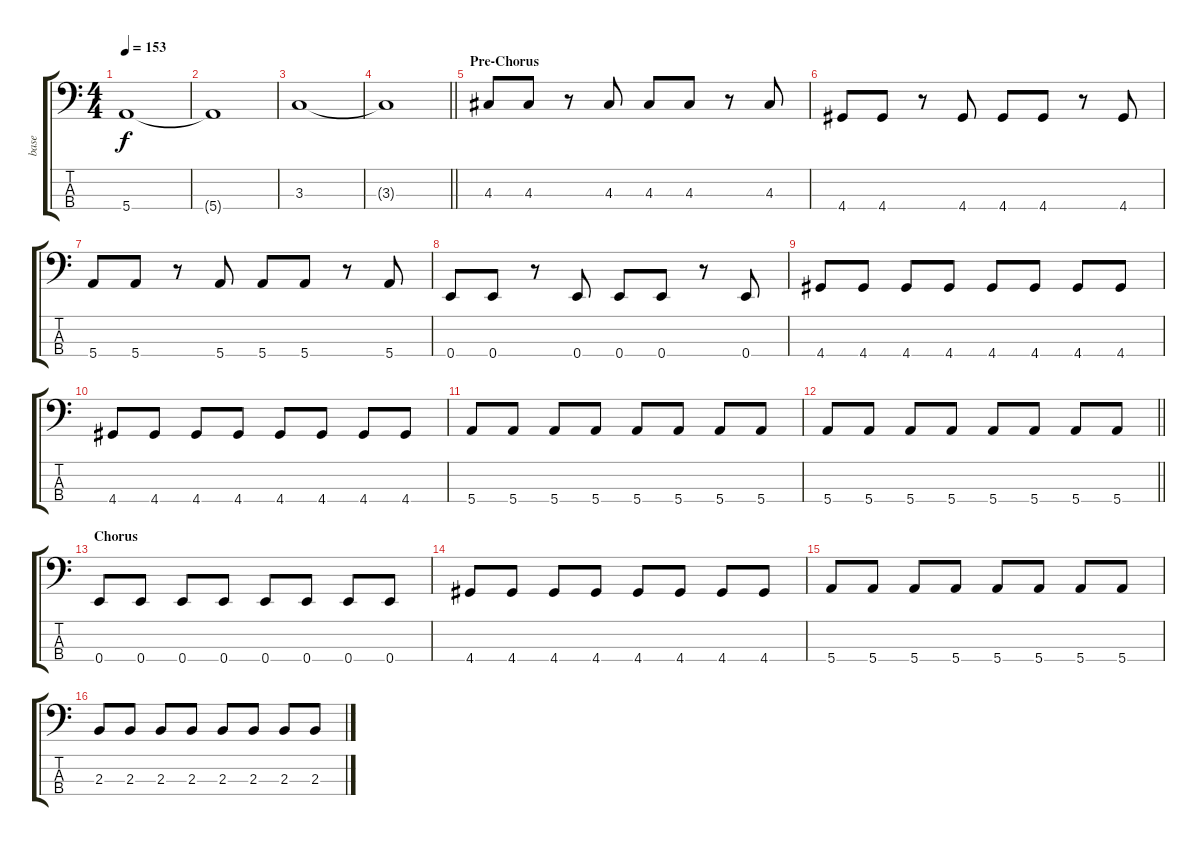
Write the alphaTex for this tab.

\track ("base" "base") {instrument electricbassfinger}
\staff {score tabs}
\tuning (G2 D2 A1 E1) {hide}
\ts (4 4)
\tempo 153
\clef f4
\ks c
5.4.1{dy f} |
5.4{t}.1 |
3.3.1 |
\barLineRight lightlight
3.3{t}.1 |
\section ("" "Pre-Chorus")
4.3.8 4.3.8 r.8 4.3.8 4.3.8 4.3.8 r.8 4.3.8 |
4.4.8 4.4.8 r.8 4.4.8 4.4.8 4.4.8 r.8 4.4.8 |
5.4.8 5.4.8 r.8 5.4.8 5.4.8 5.4.8 r.8 5.4.8 |
0.4.8 0.4.8 r.8 0.4.8 0.4.8 0.4.8 r.8 0.4.8 |
4.4.8 4.4.8 4.4.8 4.4.8 4.4.8 4.4.8 4.4.8 4.4.8 |
4.4.8 4.4.8 4.4.8 4.4.8 4.4.8 4.4.8 4.4.8 4.4.8 |
5.4.8 5.4.8 5.4.8 5.4.8 5.4.8 5.4.8 5.4.8 5.4.8 |
\barLineRight lightlight
5.4.8 5.4.8 5.4.8 5.4.8 5.4.8 5.4.8 5.4.8 5.4.8 |
\section ("" "Chorus")
0.4.8 0.4.8 0.4.8 0.4.8 0.4.8 0.4.8 0.4.8 0.4.8 |
4.4.8 4.4.8 4.4.8 4.4.8 4.4.8 4.4.8 4.4.8 4.4.8 |
5.4.8 5.4.8 5.4.8 5.4.8 5.4.8 5.4.8 5.4.8 5.4.8 |
2.3.8 2.3.8 2.3.8 2.3.8 2.3.8 2.3.8 2.3.8 2.3.8
